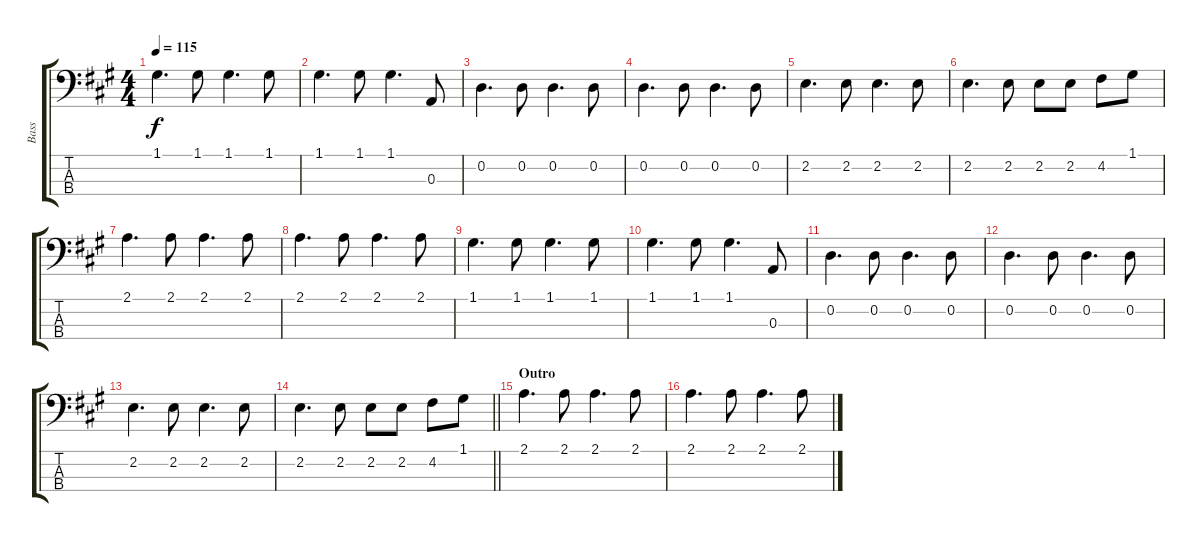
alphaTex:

\track ("Bass" "Bass") {instrument electricbassfinger}
\staff {score tabs}
\tuning (G2 D2 A1 E1) {hide}
\ts (4 4)
\tempo 115
\clef f4
\ks a
1.1.4{d dy f} 1.1.8 1.1.4{d} 1.1.8 |
1.1.4{d} 1.1.8 1.1.4{d} 0.3.8 |
0.2.4{d} 0.2.8 0.2.4{d} 0.2.8 |
0.2.4{d} 0.2.8 0.2.4{d} 0.2.8 |
2.2.4{d} 2.2.8 2.2.4{d} 2.2.8 |
2.2.4{d} 2.2.8 2.2.8 2.2.8 4.2.8 1.1.8 |
2.1.4{d} 2.1.8 2.1.4{d} 2.1.8 |
2.1.4{d} 2.1.8 2.1.4{d} 2.1.8 |
1.1.4{d} 1.1.8 1.1.4{d} 1.1.8 |
1.1.4{d} 1.1.8 1.1.4{d} 0.3.8 |
0.2.4{d} 0.2.8 0.2.4{d} 0.2.8 |
0.2.4{d} 0.2.8 0.2.4{d} 0.2.8 |
2.2.4{d} 2.2.8 2.2.4{d} 2.2.8 |
\barLineRight lightlight
2.2.4{d} 2.2.8 2.2.8 2.2.8 4.2.8 1.1.8 |
\section ("" "Outro")
2.1.4{d} 2.1.8 2.1.4{d} 2.1.8 |
2.1.4{d} 2.1.8 2.1.4{d} 2.1.8
